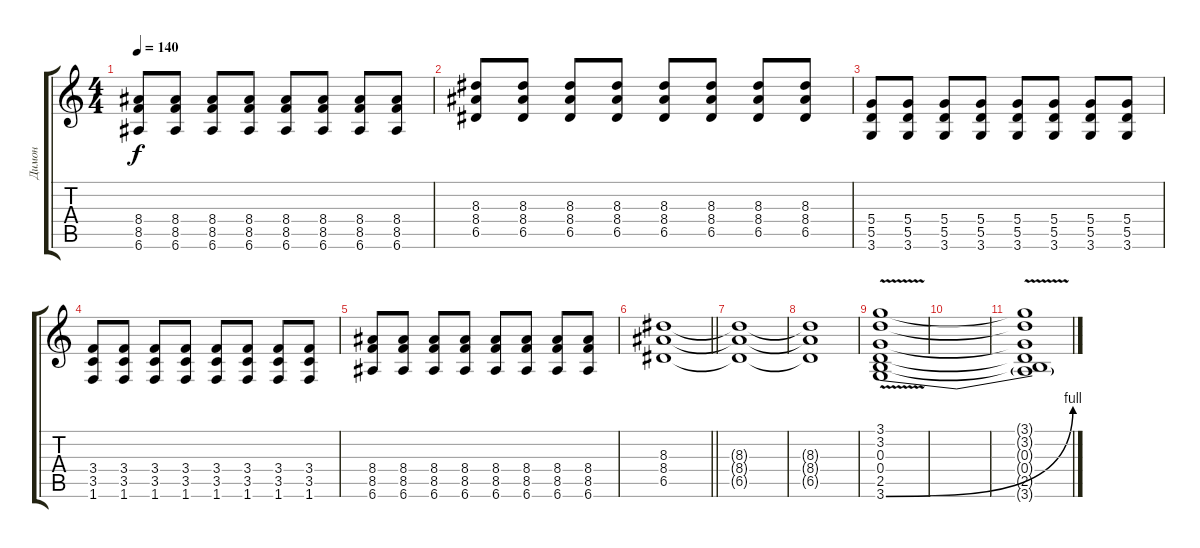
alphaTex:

\track ("Димон" "Димон") {instrument distortionguitar}
\staff {score tabs}
\tuning (E4 B3 G3 D3 A2 E2) {hide}
\ts (4 4)
\tempo 140
\clef g2
\ks c
(8.4 8.5 6.6).8{dy f} (8.4 8.5 6.6).8 (8.4 8.5 6.6).8 (8.4 8.5 6.6).8 (8.4 8.5 6.6).8 (8.4 8.5 6.6).8 (8.4 8.5 6.6).8 (8.4 8.5 6.6).8 |
(8.3 8.4 6.5).8 (8.3 8.4 6.5).8 (8.3 8.4 6.5).8 (8.3 8.4 6.5).8 (8.3 8.4 6.5).8 (8.3 8.4 6.5).8 (8.3 8.4 6.5).8 (8.3 8.4 6.5).8 |
(5.4 5.5 3.6).8 (5.4 5.5 3.6).8 (5.4 5.5 3.6).8 (5.4 5.5 3.6).8 (5.4 5.5 3.6).8 (5.4 5.5 3.6).8 (5.4 5.5 3.6).8 (5.4 5.5 3.6).8 |
(3.4 3.5 1.6).8 (3.4 3.5 1.6).8 (3.4 3.5 1.6).8 (3.4 3.5 1.6).8 (3.4 3.5 1.6).8 (3.4 3.5 1.6).8 (3.4 3.5 1.6).8 (3.4 3.5 1.6).8 |
(8.4 8.5 6.6).8 (8.4 8.5 6.6).8 (8.4 8.5 6.6).8 (8.4 8.5 6.6).8 (8.4 8.5 6.6).8 (8.4 8.5 6.6).8 (8.4 8.5 6.6).8 (8.4 8.5 6.6).8 |
\barLineRight lightlight
(8.3 8.4 6.5).1 |
(8.3{t} 8.4{t} 6.5{t}).1 |
(8.3{t} 8.4{t} 6.5{t}).1 |
(3.1 3.2 0.3 0.4 2.5 3.6{be (bend 0 0 60 4) v}).1{volume 0} |
|
(3.1{t} 3.2{t} 0.3{t} 0.4{t} 2.5{t} 3.6{t}).1
